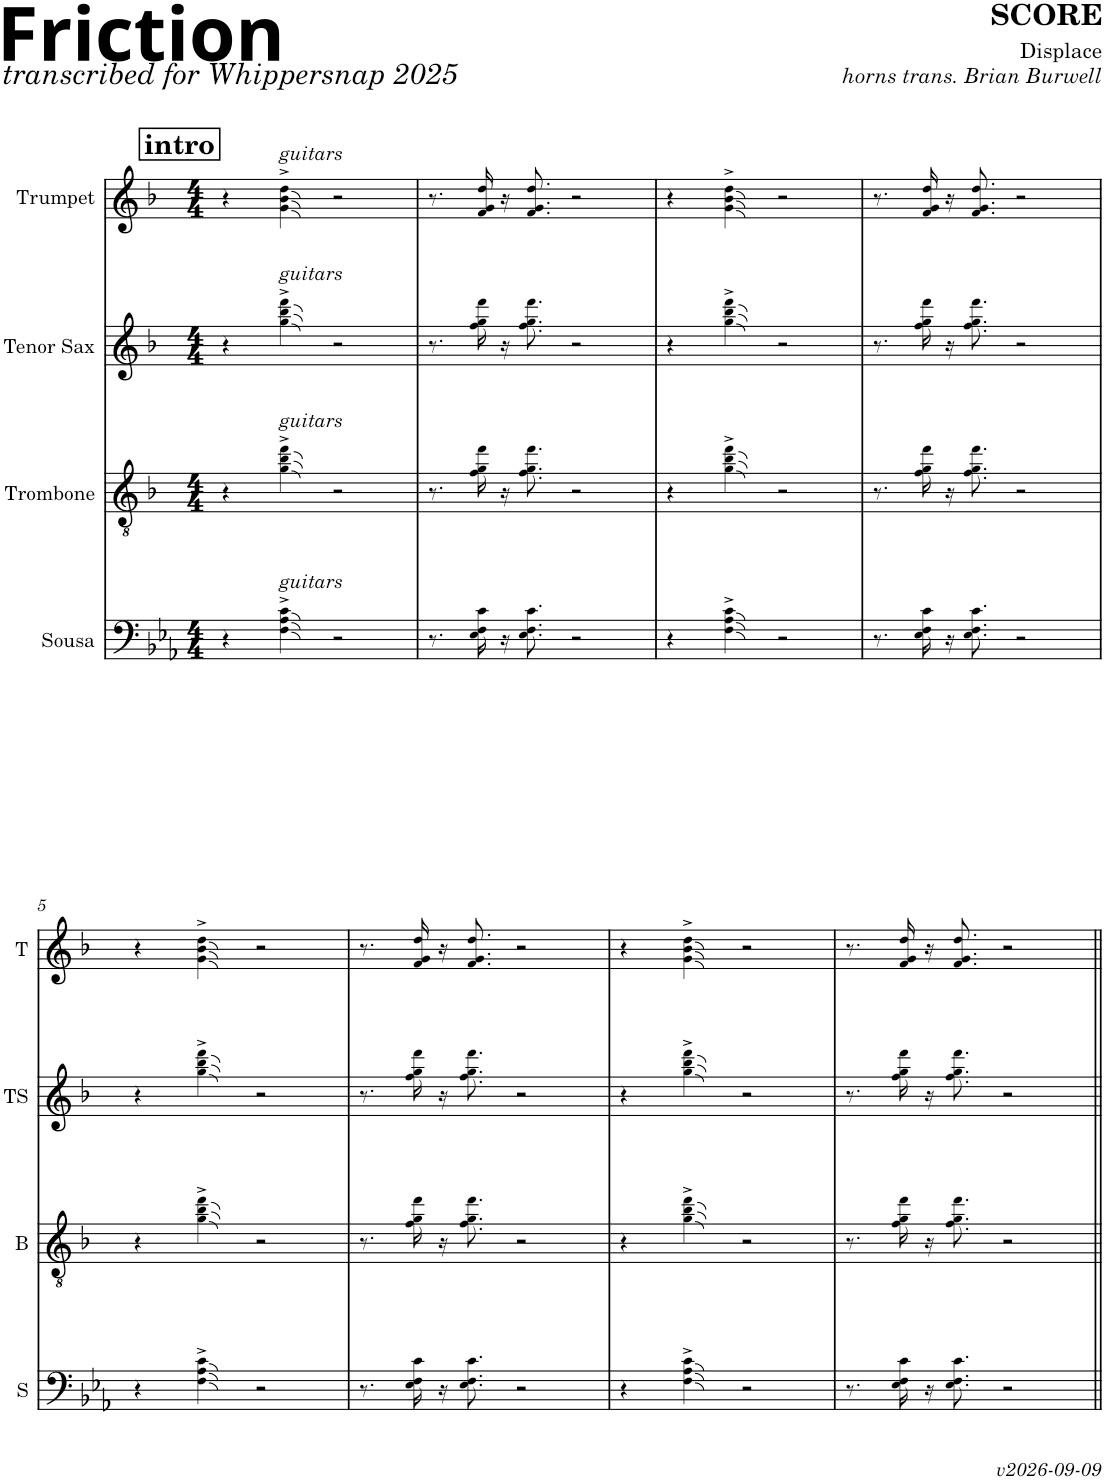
**kern	**kern	**kern	**kern
*part4	*part3	*part2	*part1
*staff4	*staff3	*staff2	*staff1
*I"Sousa	*I"Trombone	*I"Tenor Sax	*I"Trumpet
*I'S	*	*I'TS	*I'T
*clefF4	*clefGv2	*clefG2	*clefG2
*	*Trd1c2	*Trd8c14	*Trd1c2
*k[b-e-a-]	*k[b-]	*k[b-]	*k[b-]
*M4/4	*M4/4	*M4/4	*M4/4
!!LO:REH:place=s1:a:B:fs=14:t=intro
=1	=1	=1	=1
4r	4r	4r	4r
!	!	!	!LO:TX:a:i:t=guitars
!	!	!LO:TX:a:i:t=guitars	!
!	!LO:TX:a:i:t=guitars	!	!
!LO:TX:a:i:t=guitars	!	!	!
4F\^ 4A-!\^ 4c!\^	4g\^ 4b-!\^ 4dd!\^	4gg\^ 4bb-!\^ 4ddd!\^	4g\^ 4b-!\^ 4dd!\^
2r	2r	2r	2r
=2	=2	=2	=2
8.r	8.r	8.r	8.r
16E-\ 16F!\ 16c!\	16f\ 16g!\ 16dd!\	16ff\ 16gg!\ 16ddd!\	16f/ 16g!/ 16dd!/
16r	16r	16r	16r
8.E-\ 8.F!\ 8.c!\	8.f\ 8.g!\ 8.dd!\	8.ff\ 8.gg!\ 8.ddd!\	8.f/ 8.g!/ 8.dd!/
2r	2r	2r	2r
=3	=3	=3	=3
4r	4r	4r	4r
4F\^ 4A-!\^ 4c!\^	4g\^ 4b-!\^ 4dd!\^	4gg\^ 4bb-!\^ 4ddd!\^	4g\^ 4b-!\^ 4dd!\^
2r	2r	2r	2r
=4	=4	=4	=4
8.r	8.r	8.r	8.r
16E-\ 16F!\ 16c!\	16f\ 16g!\ 16dd!\	16ff\ 16gg!\ 16ddd!\	16f/ 16g!/ 16dd!/
16r	16r	16r	16r
8.E-\ 8.F!\ 8.c!\	8.f\ 8.g!\ 8.dd!\	8.ff\ 8.gg!\ 8.ddd!\	8.f/ 8.g!/ 8.dd!/
2r	2r	2r	2r
!!LO:LB:g=z
=5	=5	=5	=5
4r	4r	4r	4r
4F\^ 4A-!\^ 4c!\^	4g\^ 4b-!\^ 4dd!\^	4gg\^ 4bb-!\^ 4ddd!\^	4g\^ 4b-!\^ 4dd!\^
2r	2r	2r	2r
=6	=6	=6	=6
8.r	8.r	8.r	8.r
16E-\ 16F!\ 16c!\	16f\ 16g!\ 16dd!\	16ff\ 16gg!\ 16ddd!\	16f/ 16g!/ 16dd!/
16r	16r	16r	16r
8.E-\ 8.F!\ 8.c!\	8.f\ 8.g!\ 8.dd!\	8.ff\ 8.gg!\ 8.ddd!\	8.f/ 8.g!/ 8.dd!/
2r	2r	2r	2r
=7	=7	=7	=7
4r	4r	4r	4r
4F\^ 4A-!\^ 4c!\^	4g\^ 4b-!\^ 4dd!\^	4gg\^ 4bb-!\^ 4ddd!\^	4g\^ 4b-!\^ 4dd!\^
2r	2r	2r	2r
=8	=8	=8	=8
8.r	8.r	8.r	8.r
16E-\ 16F!\ 16c!\	16f\ 16g!\ 16dd!\	16ff\ 16gg!\ 16ddd!\	16f/ 16g!/ 16dd!/
16r	16r	16r	16r
8.E-\ 8.F!\ 8.c!\	8.f\ 8.g!\ 8.dd!\	8.ff\ 8.gg!\ 8.ddd!\	8.f/ 8.g!/ 8.dd!/
2r	2r	2r	2r
=||	=||	=||	=||
*-	*-	*-	*-
